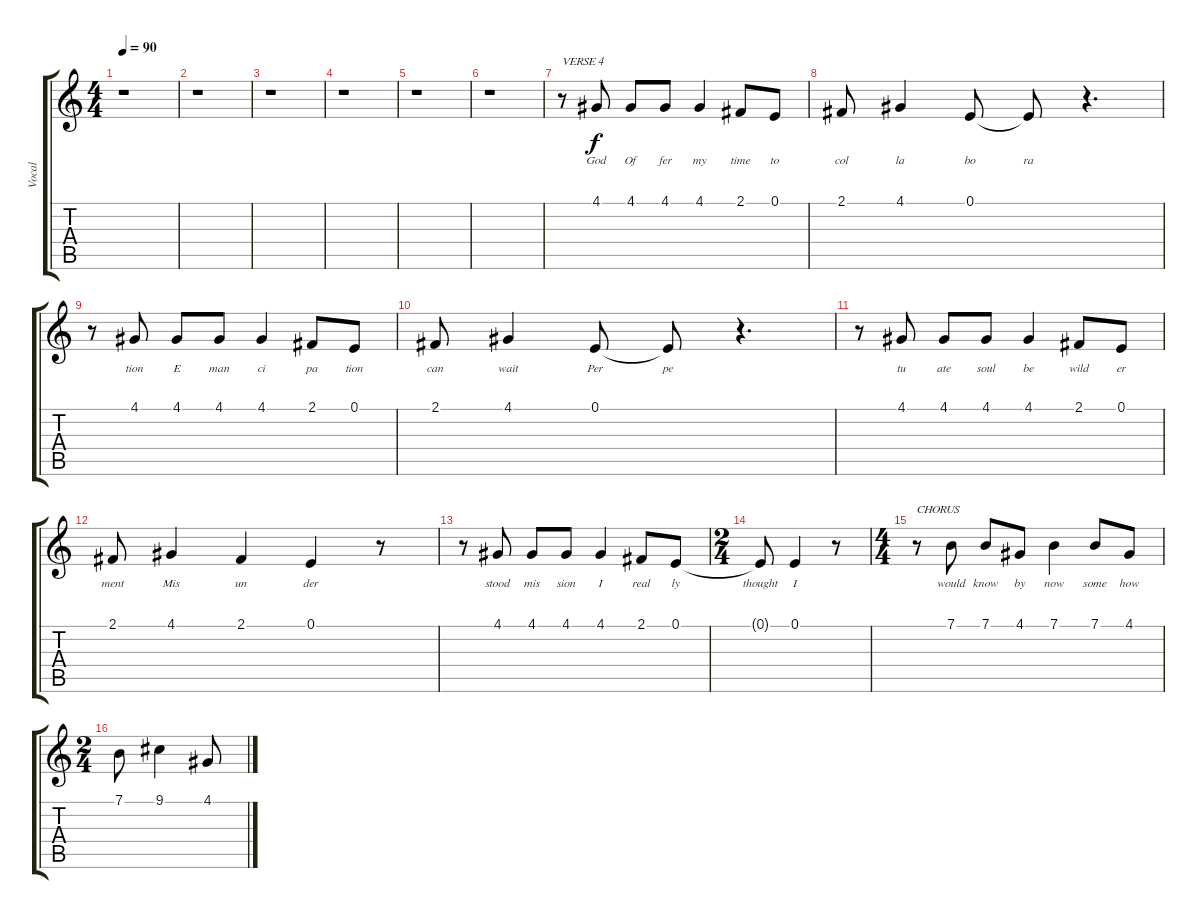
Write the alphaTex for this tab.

\track ("Vocal" "Vocal") {instrument acousticgrandpiano}
\staff {score tabs}
\tuning (E4 B3 G3 D3 A2 E2) {hide}
\ts (4 4)
\tempo 90
\clef g2
\ks c
r.1{dy f} |
r.1 |
r.1 |
r.1 |
r.1 |
r.1 |
r.8{txt "VERSE 4"} 4.1.8{lyrics (0 "God") lyrics (1 "") lyrics (2 "") lyrics (3 "") lyrics (4 "")} 4.1.8{lyrics (0 "Of") lyrics (1 "") lyrics (2 "") lyrics (3 "") lyrics (4 "")} 4.1.8{lyrics (0 "fer") lyrics (1 "") lyrics (2 "") lyrics (3 "") lyrics (4 "")} 4.1.4{lyrics (0 "my") lyrics (1 "") lyrics (2 "") lyrics (3 "") lyrics (4 "")} 2.1.8{lyrics (0 "time") lyrics (1 "") lyrics (2 "") lyrics (3 "") lyrics (4 "")} 0.1.8{lyrics (0 "to") lyrics (1 "") lyrics (2 "") lyrics (3 "") lyrics (4 "")} |
2.1.8{lyrics (0 "col") lyrics (1 "") lyrics (2 "") lyrics (3 "") lyrics (4 "")} 4.1.4{lyrics (0 "la") lyrics (1 "") lyrics (2 "") lyrics (3 "") lyrics (4 "")} 0.1.8{lyrics (0 "bo") lyrics (1 "") lyrics (2 "") lyrics (3 "") lyrics (4 "")} 0.1{t}.8{lyrics (0 "ra") lyrics (1 "") lyrics (2 "") lyrics (3 "") lyrics (4 "")} r.4{d} |
r.8 4.1.8{lyrics (0 "tion") lyrics (1 "") lyrics (2 "") lyrics (3 "") lyrics (4 "")} 4.1.8{lyrics (0 "E") lyrics (1 "") lyrics (2 "") lyrics (3 "") lyrics (4 "")} 4.1.8{lyrics (0 "man") lyrics (1 "") lyrics (2 "") lyrics (3 "") lyrics (4 "")} 4.1.4{lyrics (0 "ci") lyrics (1 "") lyrics (2 "") lyrics (3 "") lyrics (4 "")} 2.1.8{lyrics (0 "pa") lyrics (1 "") lyrics (2 "") lyrics (3 "") lyrics (4 "")} 0.1.8{lyrics (0 "tion") lyrics (1 "") lyrics (2 "") lyrics (3 "") lyrics (4 "")} |
2.1.8{lyrics (0 "can") lyrics (1 "") lyrics (2 "") lyrics (3 "") lyrics (4 "")} 4.1.4{lyrics (0 "wait") lyrics (1 "") lyrics (2 "") lyrics (3 "") lyrics (4 "")} 0.1.8{lyrics (0 "Per") lyrics (1 "") lyrics (2 "") lyrics (3 "") lyrics (4 "")} 0.1{t}.8{lyrics (0 "pe") lyrics (1 "") lyrics (2 "") lyrics (3 "") lyrics (4 "")} r.4{d} |
r.8 4.1.8{lyrics (0 "tu") lyrics (1 "") lyrics (2 "") lyrics (3 "") lyrics (4 "")} 4.1.8{lyrics (0 "ate") lyrics (1 "") lyrics (2 "") lyrics (3 "") lyrics (4 "")} 4.1.8{lyrics (0 "soul") lyrics (1 "") lyrics (2 "") lyrics (3 "") lyrics (4 "")} 4.1.4{lyrics (0 "be") lyrics (1 "") lyrics (2 "") lyrics (3 "") lyrics (4 "")} 2.1.8{lyrics (0 "wild") lyrics (1 "") lyrics (2 "") lyrics (3 "") lyrics (4 "")} 0.1.8{lyrics (0 "er") lyrics (1 "") lyrics (2 "") lyrics (3 "") lyrics (4 "")} |
2.1.8{lyrics (0 "ment") lyrics (1 "") lyrics (2 "") lyrics (3 "") lyrics (4 "")} 4.1.4{lyrics (0 "Mis") lyrics (1 "") lyrics (2 "") lyrics (3 "") lyrics (4 "")} 2.1.4{lyrics (0 "un") lyrics (1 "") lyrics (2 "") lyrics (3 "") lyrics (4 "")} 0.1.4{lyrics (0 "der") lyrics (1 "") lyrics (2 "") lyrics (3 "") lyrics (4 "")} r.8 |
r.8 4.1.8{lyrics (0 "stood") lyrics (1 "") lyrics (2 "") lyrics (3 "") lyrics (4 "")} 4.1.8{lyrics (0 "mis") lyrics (1 "") lyrics (2 "") lyrics (3 "") lyrics (4 "")} 4.1.8{lyrics (0 "sion") lyrics (1 "") lyrics (2 "") lyrics (3 "") lyrics (4 "")} 4.1.4{lyrics (0 "I") lyrics (1 "") lyrics (2 "") lyrics (3 "") lyrics (4 "")} 2.1.8{lyrics (0 "real") lyrics (1 "") lyrics (2 "") lyrics (3 "") lyrics (4 "")} 0.1.8{lyrics (0 "ly") lyrics (1 "") lyrics (2 "") lyrics (3 "") lyrics (4 "")} |
\ts (2 4)
0.1{t}.8{lyrics (0 "thought") lyrics (1 "") lyrics (2 "") lyrics (3 "") lyrics (4 "")} 0.1.4{lyrics (0 "I") lyrics (1 "") lyrics (2 "") lyrics (3 "") lyrics (4 "")} r.8 |
\ts (4 4)
r.8{txt "CHORUS"} 7.1.8{lyrics (0 "would") lyrics (1 "") lyrics (2 "") lyrics (3 "") lyrics (4 "")} 7.1.8{lyrics (0 "know") lyrics (1 "") lyrics (2 "") lyrics (3 "") lyrics (4 "")} 4.1.8{lyrics (0 "by") lyrics (1 "") lyrics (2 "") lyrics (3 "") lyrics (4 "")} 7.1.4{lyrics (0 "now") lyrics (1 "") lyrics (2 "") lyrics (3 "") lyrics (4 "")} 7.1.8{lyrics (0 "some") lyrics (1 "") lyrics (2 "") lyrics (3 "") lyrics (4 "")} 4.1.8{lyrics (0 "how") lyrics (1 "") lyrics (2 "") lyrics (3 "") lyrics (4 "")} |
\ts (2 4)
7.1.8 9.1.4 4.1.8
